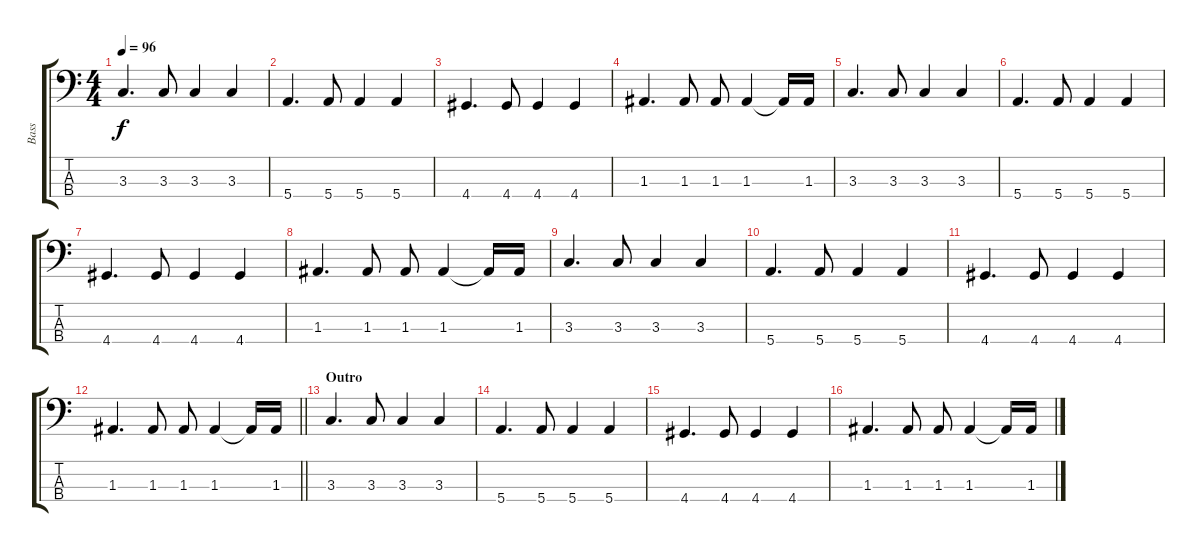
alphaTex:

\track ("Bass" "Bass") {instrument electricbassfinger}
\staff {score tabs}
\tuning (G2 D2 A1 E1) {hide}
\ts (4 4)
\tempo 96
\clef f4
\ks c
3.3.4{d dy f} 3.3.8 3.3.4 3.3.4 |
5.4.4{d} 5.4.8 5.4.4 5.4.4 |
4.4.4{d} 4.4.8 4.4.4 4.4.4 |
1.3.4{d} 1.3.8 1.3.8 1.3.4 1.3{t}.16 1.3.16 |
3.3.4{d} 3.3.8 3.3.4 3.3.4 |
5.4.4{d} 5.4.8 5.4.4 5.4.4 |
4.4.4{d} 4.4.8 4.4.4 4.4.4 |
1.3.4{d} 1.3.8 1.3.8 1.3.4 1.3{t}.16 1.3.16 |
3.3.4{d} 3.3.8 3.3.4 3.3.4 |
5.4.4{d} 5.4.8 5.4.4 5.4.4 |
4.4.4{d} 4.4.8 4.4.4 4.4.4 |
\barLineRight lightlight
1.3.4{d} 1.3.8 1.3.8 1.3.4 1.3{t}.16 1.3.16 |
\section ("" "Outro")
3.3.4{d} 3.3.8 3.3.4 3.3.4 |
5.4.4{d} 5.4.8 5.4.4 5.4.4 |
4.4.4{d} 4.4.8 4.4.4 4.4.4 |
1.3.4{d} 1.3.8 1.3.8 1.3.4 1.3{t}.16 1.3.16
